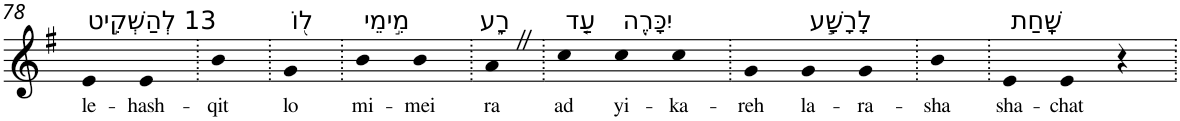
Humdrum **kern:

**kern	**text
*part1	*part1
*staff1	*staff1
*I"Piano	*
*I'Pno	*
!!LO:PB:g=z
*clefG2	*
*k[f#]	*
*G:	*
=78	=78
!LO:TX:a:t=13 לְהַשְׁקִ֣יט	!
!	!LO:LY:b
4e	le-
!	!LO:LY:b
4e	-hash-
=79.	=79.
!	!LO:LY:b
4b	-qit
=80.	=80.
!LO:TX:a:t=ל֭וֹ	!
!	!LO:LY:b
4g	lo
=81.	=81.
!LO:TX:a:t=מִ֣ימֵי	!
!	!LO:LY:b
4b	mi-
!	!LO:LY:b
4b	-mei
=82.	=82.
!LO:TX:a:t=רָ֑ע	!
!	!LO:LY:b
4aZ	ra
=83.	=83.
!LO:TX:a:t=עַ֤ד	!
!	!LO:LY:b
4cc	ad
!LO:TX:a:t=יִכָּרֶ֖ה	!
!	!LO:LY:b
4cc	yi-
!	!LO:LY:b
4cc	-ka-
=84.	=84.
!	!LO:LY:b
4g	-reh
!LO:TX:a:t=לָרָשָׁ֣ע	!
!	!LO:LY:b
4g	la-
!	!LO:LY:b
4g	-ra-
=85.	=85.
!	!LO:LY:b
4b	-sha
=86.	=86.
!LO:TX:a:t=שָֽׁחַת	!
!	!LO:LY:b
4e	sha-
!	!LO:LY:b
4e	-chat
4r	.
=.	=.
*-	*-
